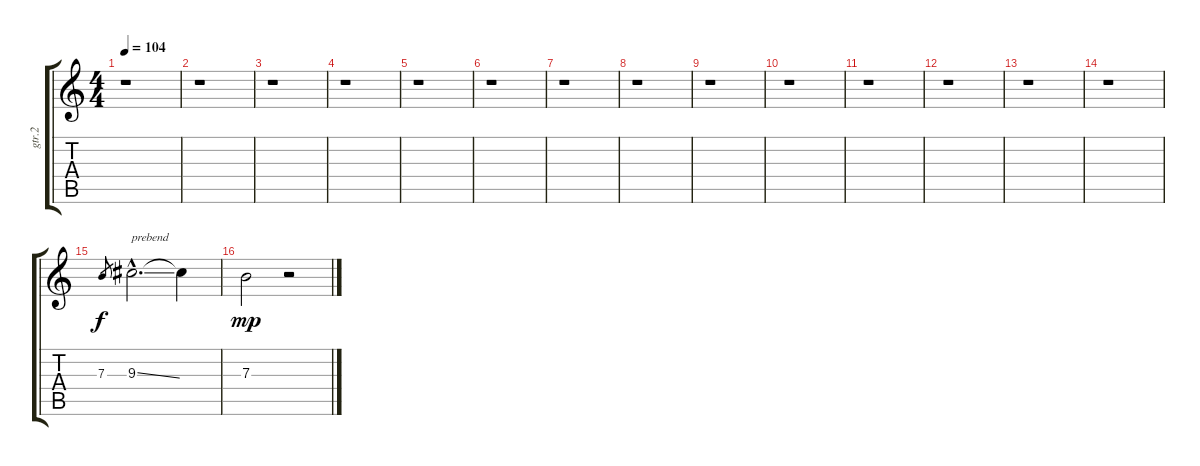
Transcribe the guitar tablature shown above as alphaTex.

\track ("gtr.2" "gtr.2") {instrument electricguitarclean}
\staff {score tabs}
\tuning (Db4 Ab3 E3 B2 Gb2 Db2) {hide}
\ts (4 4)
\tempo 104
\clef g2
\ks c
r.1{dy f} |
r.1 |
r.1 |
r.1 |
r.1 |
r.1 |
r.1 |
r.1 |
r.1 |
r.1 |
r.1 |
r.1 |
r.1 |
r.1 |
7.3.8{gr} 9.3{ss hac}.2{d txt "prebend"} 9.3{t}.4 |
7.3.2{dy mp} r.2
